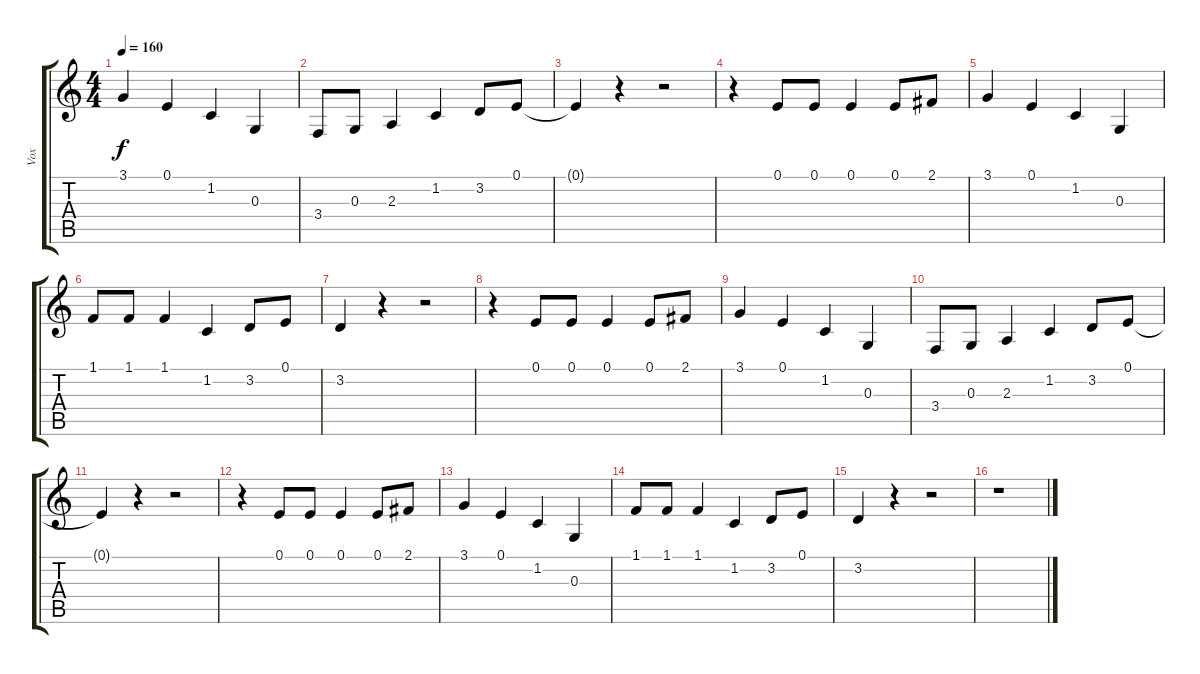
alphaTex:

\track ("Vox" "Vox") {instrument bassoon}
\staff {score tabs}
\tuning (E4 B3 G3 D3 A2 E2) {hide}
\ts (4 4)
\tempo 160
\clef g2
\ks c
3.1.4{dy f} 0.1.4 1.2.4 0.3.4 |
3.4.8 0.3.8 2.3.4 1.2.4 3.2.8 0.1.8 |
0.1{t}.4 r.4 r.2 |
r.4 0.1.8 0.1.8 0.1.4 0.1.8 2.1.8 |
3.1.4 0.1.4 1.2.4 0.3.4 |
1.1.8 1.1.8 1.1.4 1.2.4 3.2.8 0.1.8 |
3.2.4 r.4 r.2 |
r.4 0.1.8 0.1.8 0.1.4 0.1.8 2.1.8 |
3.1.4 0.1.4 1.2.4 0.3.4 |
3.4.8 0.3.8 2.3.4 1.2.4 3.2.8 0.1.8 |
0.1{t}.4 r.4 r.2 |
r.4 0.1.8 0.1.8 0.1.4 0.1.8 2.1.8 |
3.1.4 0.1.4 1.2.4 0.3.4 |
1.1.8 1.1.8 1.1.4 1.2.4 3.2.8 0.1.8 |
3.2.4 r.4 r.2 |
r.1
